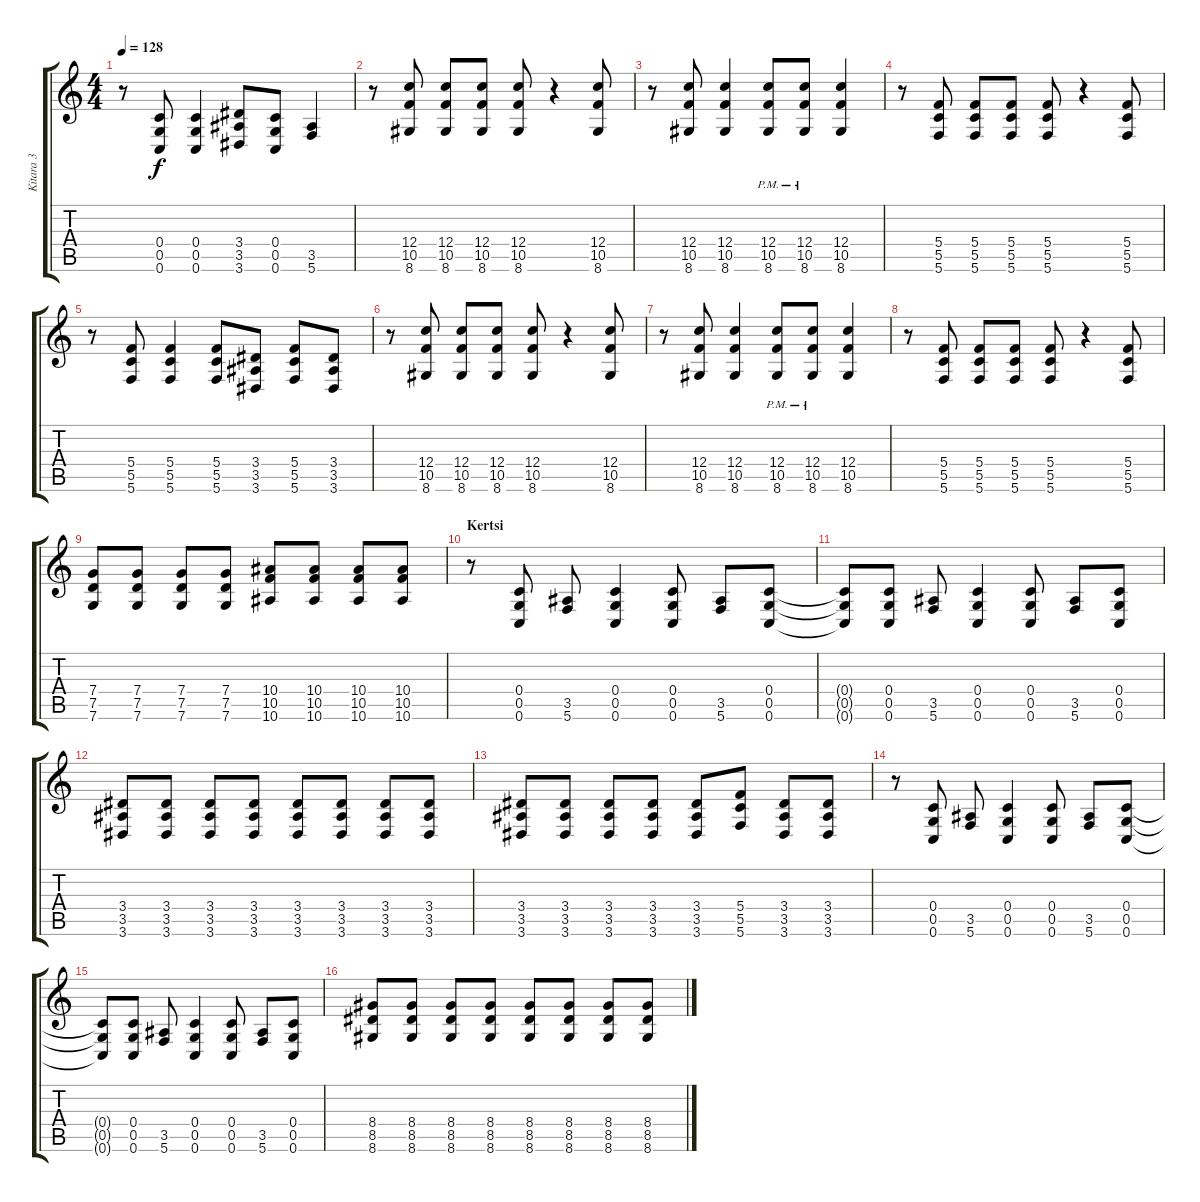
\track ("Kitara 3" "Kitara 3") {instrument distortionguitar}
\staff {score tabs}
\tuning (D4 A3 F3 C3 G2 C2) {hide}
\ts (4 4)
\tempo 128
\clef g2
\ks c
r.8{dy f} (0.4 0.5 0.6).8 (0.4 0.5 0.6).4 (3.4 3.5 3.6).8 (0.4 0.5 0.6).8 (3.5 5.6).4 |
r.8 (12.4 10.5 8.6).8 (12.4 10.5 8.6).8 (12.4 10.5 8.6).8 (12.4 10.5 8.6).8 r.4 (12.4 10.5 8.6).8 |
r.8 (12.4 10.5 8.6).8 (12.4 10.5 8.6).4 (12.4{pm} 10.5{pm} 8.6{pm}).8 (12.4{pm} 10.5{pm} 8.6{pm}).8 (12.4 10.5 8.6).4 |
r.8 (5.4 5.5 5.6).8 (5.4 5.5 5.6).8 (5.4 5.5 5.6).8 (5.4 5.5 5.6).8 r.4 (5.4 5.5 5.6).8 |
r.8 (5.4 5.5 5.6).8 (5.4 5.5 5.6).4 (5.4 5.5 5.6).8 (3.4 3.5 3.6).8 (5.4 5.5 5.6).8 (3.4 3.5 3.6).8 |
r.8 (12.4 10.5 8.6).8 (12.4 10.5 8.6).8 (12.4 10.5 8.6).8 (12.4 10.5 8.6).8 r.4 (12.4 10.5 8.6).8 |
r.8 (12.4 10.5 8.6).8 (12.4 10.5 8.6).4 (12.4{pm} 10.5{pm} 8.6{pm}).8 (12.4{pm} 10.5{pm} 8.6{pm}).8 (12.4 10.5 8.6).4 |
r.8 (5.4 5.5 5.6).8 (5.4 5.5 5.6).8 (5.4 5.5 5.6).8 (5.4 5.5 5.6).8 r.4 (5.4 5.5 5.6).8 |
(7.4 7.5 7.6).8 (7.4 7.5 7.6).8 (7.4 7.5 7.6).8 (7.4 7.5 7.6).8 (10.4 10.5 10.6).8 (10.4 10.5 10.6).8 (10.4 10.5 10.6).8 (10.4 10.5 10.6).8 |
\section ("" "Kertsi")
r.8 (0.4 0.5 0.6).8 (3.5 5.6).8 (0.4 0.5 0.6).4 (0.4 0.5 0.6).8 (3.5 5.6).8 (0.4 0.5 0.6).8 |
(0.4{t} 0.5{t} 0.6{t}).8 (0.4 0.5 0.6).8 (3.5 5.6).8 (0.4 0.5 0.6).4 (0.4 0.5 0.6).8 (3.5 5.6).8 (0.4 0.5 0.6).8 |
(3.4 3.5 3.6).8 (3.4 3.5 3.6).8 (3.4 3.5 3.6).8 (3.4 3.5 3.6).8 (3.4 3.5 3.6).8 (3.4 3.5 3.6).8 (3.4 3.5 3.6).8 (3.4 3.5 3.6).8 |
(3.4 3.5 3.6).8 (3.4 3.5 3.6).8 (3.4 3.5 3.6).8 (3.4 3.5 3.6).8 (3.4 3.5 3.6).8 (5.4 5.5 5.6).8 (3.4 3.5 3.6).8 (3.4 3.5 3.6).8 |
r.8 (0.4 0.5 0.6).8 (3.5 5.6).8 (0.4 0.5 0.6).4 (0.4 0.5 0.6).8 (3.5 5.6).8 (0.4 0.5 0.6).8 |
(0.4{t} 0.5{t} 0.6{t}).8 (0.4 0.5 0.6).8 (3.5 5.6).8 (0.4 0.5 0.6).4 (0.4 0.5 0.6).8 (3.5 5.6).8 (0.4 0.5 0.6).8 |
(8.4 8.5 8.6).8 (8.4 8.5 8.6).8 (8.4 8.5 8.6).8 (8.4 8.5 8.6).8 (8.4 8.5 8.6).8 (8.4 8.5 8.6).8 (8.4 8.5 8.6).8 (8.4 8.5 8.6).8
